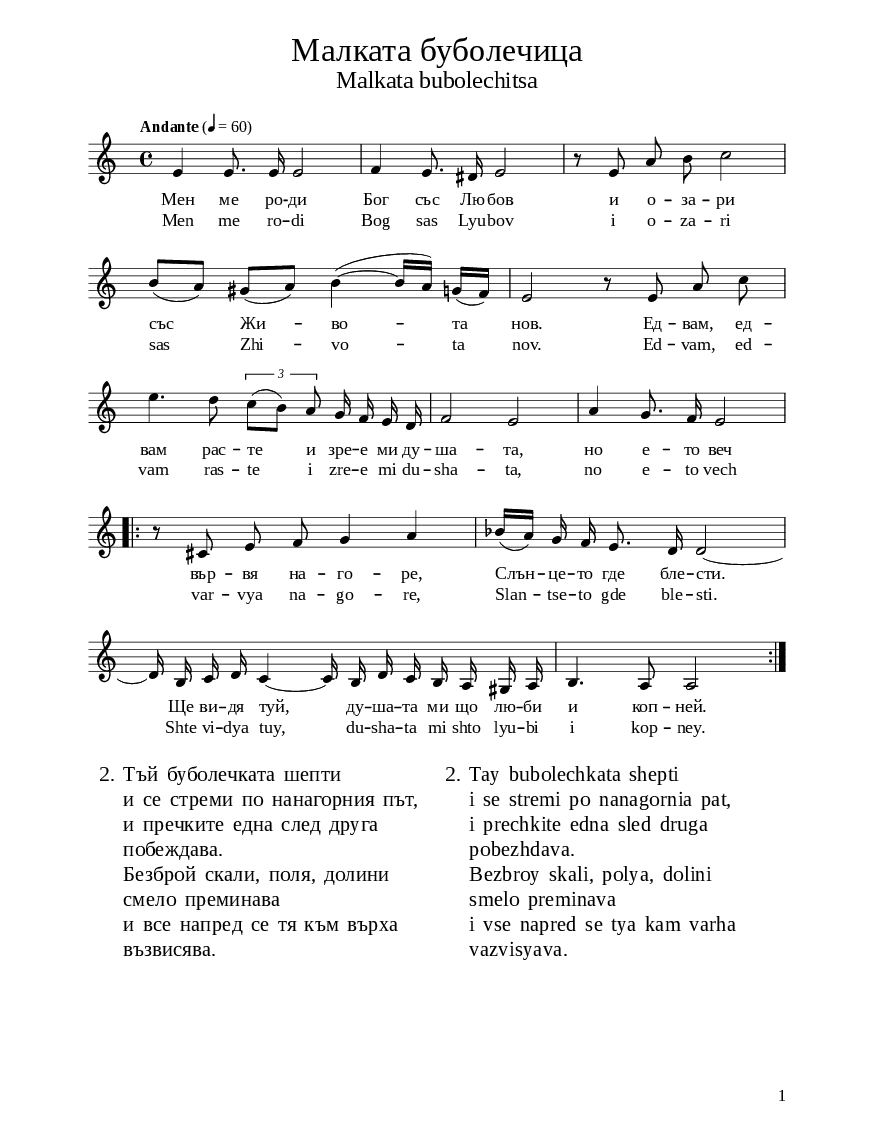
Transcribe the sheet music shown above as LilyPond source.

% Виж за разположението на текста.
\version "2.24.0"

% include paper part and global functions
\include "include/globals.ily"

\bookpart {
  \label #'ref173
  \tocItem \markup "Малката буболечица – Malkata bubolechitsa"
  \include "include/bookpart-paper.ily"
  \score {
    \include "include/score-layout.ily"

    \new Voice \absolute {
      \clef treble
      \key c \major
      \time 4/4
      \tempoFunc "Andante" 4 "60"
      \autoBeamOff

      e'4  e'8.  e'16  e'2 | % 2
      f'4  e'8.  dis'16  e'2 | % 3
      r8  e'8  a'8  b'8  c''2 \break | % 4
      b'8 ( [  a'8  ])   gis'8 ( [  a'8 ])
      b'4 ( ~  b'16 [  a'16 ] )   g'16 ( [
      f'16 ] )  | % 5
      e'2 r8  e'8  a'8  c''8 \break | % 6
      e''4.  d''8 \tweak direction #up \times 2/3 {
        \once \override Slur.positions = #'(1 . 1) c''8 ( [  b'8 ])  a'8
      }
      g'16  f'16  e'16  d'16 | % 7
      f'2  e'2 | % 8
      a'4  g'8.  f'16  e'2 \break
      \repeat
      volta 2 {
        | % 9
        r8  cis'8  e'8  f'8  g'4  a'4 |
        bes'16 ( [  a'16 ] )   g'16  f'16
        e'8.  d'16  d'2 ~ | % 11
        d'16  b16  c'16  d'16  c'4 ~
        c'16  b16  d'16  c'16  b16
        a16  gis16  a16 | % 12
        b4.  a8  a2
      }
    }

    \addlyrics {
      Мен ме ро -- ди Бог със Лю --
      бов и о -- за -- ри със Жи
      -- во -- та нов. Ед --
      вам, ед -- вам рас -- те  и зре
      -- е ми ду -- ша -- та, но е -- то
      веч вър -- вя на -- го -- ре, Слън
      -- це -- то где бле -- сти.
      Ще ви -- дя туй, ду -- ша -- та
      ми що лю -- би и коп -- ней.}
      \addlyrics {
        Men me ro -- di Bog sas Lyu --
        bov i o -- za -- ri sas Zhi
        -- vo -- ta nov. Ed --
        vam, ed -- vam ras -- te  i zre
        -- e mi du -- sha -- ta, no e -- to
        vech var -- vya na -- go -- re, Slan
        -- tse -- to gde ble -- sti.
        Shte vi -- dya tuy, du -- sha -- ta
        mi shto lyu -- bi i kop -- ney.}

        \header {
          title = \titleFunc "Малката буболечица" "Malkata bubolechitsa"
        }

        \midi{}

      } % score
      
      \markup \fontsize #bgCoupletFontSize {
        \hspace #1
        \override #`(baseline-skip . ,bgCoupletBaselineSkip)
        \column {
          \line {    2. Тъй буболечката шепти }
          \line {   "   " и се стреми по нанагорния път,}
          \line {   "   " и пречките една след друга }
          \line {   "   " побеждава. }
          \line {   "   " Безброй скали, поля, долини }
          \line {   "   " смело преминава }
          \line {   "   " и все напред се тя към върха }
          \line {   "   " възвисява. }
        }

        \hspace #2
        \override #`(baseline-skip . ,bgCoupletBaselineSkip)
        \column {
          \line {    2. Tay bubolechkata shepti }
          \line {   "   " i se stremi po nanagornia pat,}
          \line {   "   " i prechkite edna sled druga }
          \line {   "   " pobezhdava. }
          \line {   "   " Bezbroy skali, polya, dolini }
          \line {   "   " smelo preminava }
          \line {   "   " i vse napred se tya kam varha }
          \line {   "   " vazvisyava. }
        } %column
      } % markup

      \pageBreak

      \markup \fontsize #bgCoupletFontSize {
        \hspace #1
        \override #`(baseline-skip . ,bgCoupletBaselineSkip)
        \column {
          \line {    3. Тъй векове безброй летят }
          \line {   "   "  и времето я преобразява. }
          \line {   "   "  И тъй порасна тя – девица мила, }
          \line {   "   "  чиста роса, душа красива.}
          \line {   "   "  Творение на Бога, }
          \line {   "   "  разлива Мир и светла Радост }
          \line {   "   "  по света. }
        }

        \hspace #4
        \override #`(baseline-skip . ,bgCoupletBaselineSkip)
        \column {
          \line {    3. Tay vekove bezbroy letyat }
          \line {   "   "  i vremeto ya preobrazyava. }
          \line {   "   "  I tay porasna tya – devitsa mila, }
          \line {   "   "  chista rosa, dusha krasiva. }
          \line {   "   "  Tvorenie na Boga, }
          \line {   "   "  razliva Mir i svetla Radost }
          \line {   "   "  po sveta. }
        } %column
      } % markup


      \markup \empty-two

      % include foreign translation(s) of the song
      
\version "2.22.1"

\markup \fill-line { \fontsize #deTitleFontSize "Das kleine Käferchen" }
\markup \null
\markup \null
\markup \fontsize #deCoupletFontSize {
  \hspace #8
  \override #`(baseline-skip . ,deCoupletBaselineSkip)
      \column {
  \line {1. Mich hat Gott geboren,}

  \line { "   " mit einem neuen Leben erleuchtet.}

  \line { "   " Langsam, langsam gedeiht und reift meine Seele,}

  \line { "   " aber sieh schon:}

  \line { "   " Ich laufe aufwärts, wo die Sonne funkelt. Ich werde das sehen,}

  \line { "   " was meine Seele liebt und wonach sie trachtet.}
  \line { "  " }

  \line { 2. So flüstert der Käfer,}

  \line { "   " und strebt auf dem Weg nach oben,}

  \line { "   " und nacheinander überwindet er die Hürden. }

  \line { "   " Tapfer durchquert er Felsen, }

  \line { "   " Felder und Täler,}

  \line { "   " und strebt immer vorwärts}

  \line { "   " und erhebt sich bis zum Gipfel.}
  \line { "  " }
  \line { 3. So vergehen unzählige Jahrhunderte}

  \line { "   " und die Zeit verändert sich.}

  \line { "   " Und so wuchs er: jungfräulich,}

  \line { "   " reiner Tau, eine schöne Seele,}

  \line { "   " Schöpfung Gottes --}

  \line { "   " sie vergießt Frieden und helle Freude in der Welt.}
}
}


    } % bookpart

    % Più mosso
    %
